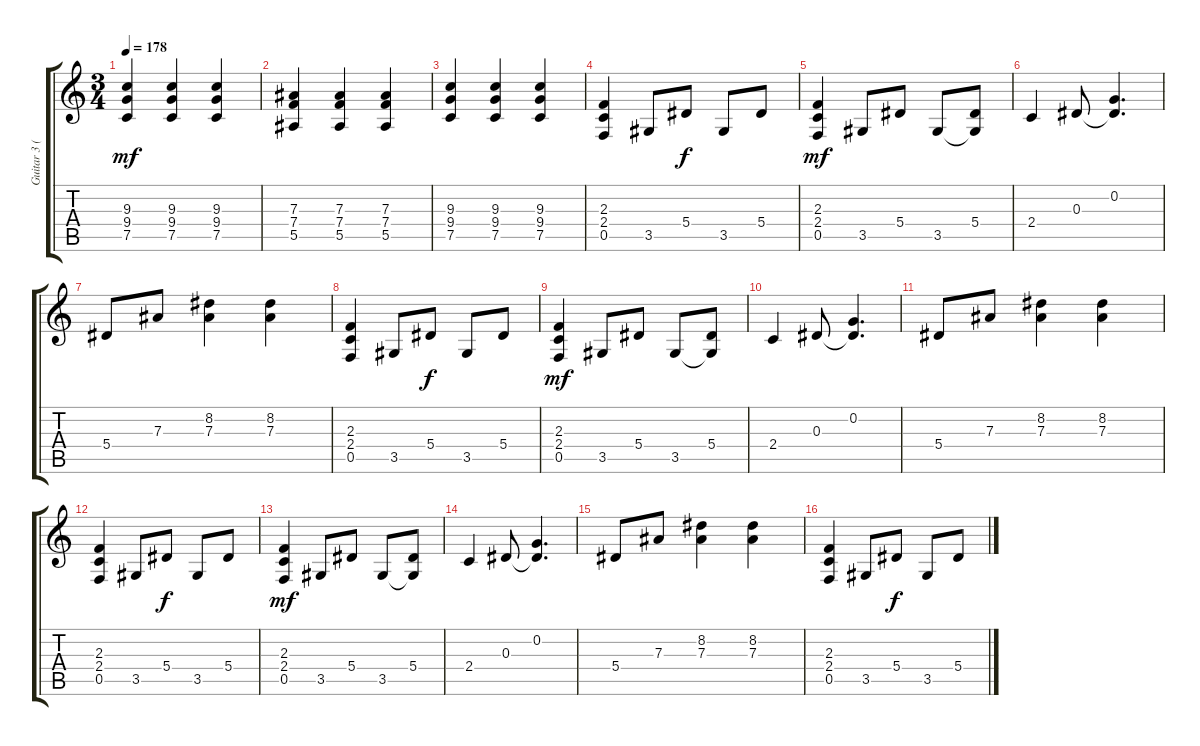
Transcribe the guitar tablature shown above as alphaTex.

\track ("Guitar 3 (Rhytm)" "Guitar 3 (") {instrument distortionguitar}
\staff {score tabs}
\tuning (C4 G3 Eb3 Bb2 F2 C2) {hide}
\ts (3 4)
\tempo 178
\clef g2
\ks c
(9.3 9.4 7.5).4{dy mf} (9.3 9.4 7.5).4 (9.3 9.4 7.5).4 |
(7.3 7.4 5.5).4 (7.3 7.4 5.5).4 (7.3 7.4 5.5).4 |
(9.3 9.4 7.5).4 (9.3 9.4 7.5).4 (9.3 9.4 7.5).4 |
(2.3 2.4 0.5).4{balance 14} 3.5.8 5.4.8{dy f} 3.5.8 5.4.8 |
(2.3 2.4 0.5).4{dy mf} 3.5.8 5.4.8 3.5.8 (5.4 3.5{t}).8 |
2.4.4 0.3.8 (0.2 0.3{t}).4{d} |
5.4.8 7.3.8 (8.2 7.3).4 (8.2 7.3).4 |
(2.3 2.4 0.5).4 3.5.8 5.4.8{dy f} 3.5.8 5.4.8 |
(2.3 2.4 0.5).4{dy mf} 3.5.8 5.4.8 3.5.8 (5.4 3.5{t}).8 |
2.4.4 0.3.8 (0.2 0.3{t}).4{d} |
5.4.8 7.3.8 (8.2 7.3).4 (8.2 7.3).4 |
(2.3 2.4 0.5).4 3.5.8 5.4.8{dy f} 3.5.8 5.4.8 |
(2.3 2.4 0.5).4{dy mf} 3.5.8 5.4.8 3.5.8 (5.4 3.5{t}).8 |
2.4.4 0.3.8 (0.2 0.3{t}).4{d} |
5.4.8 7.3.8 (8.2 7.3).4 (8.2 7.3).4 |
(2.3 2.4 0.5).4 3.5.8 5.4.8{dy f} 3.5.8 5.4.8
